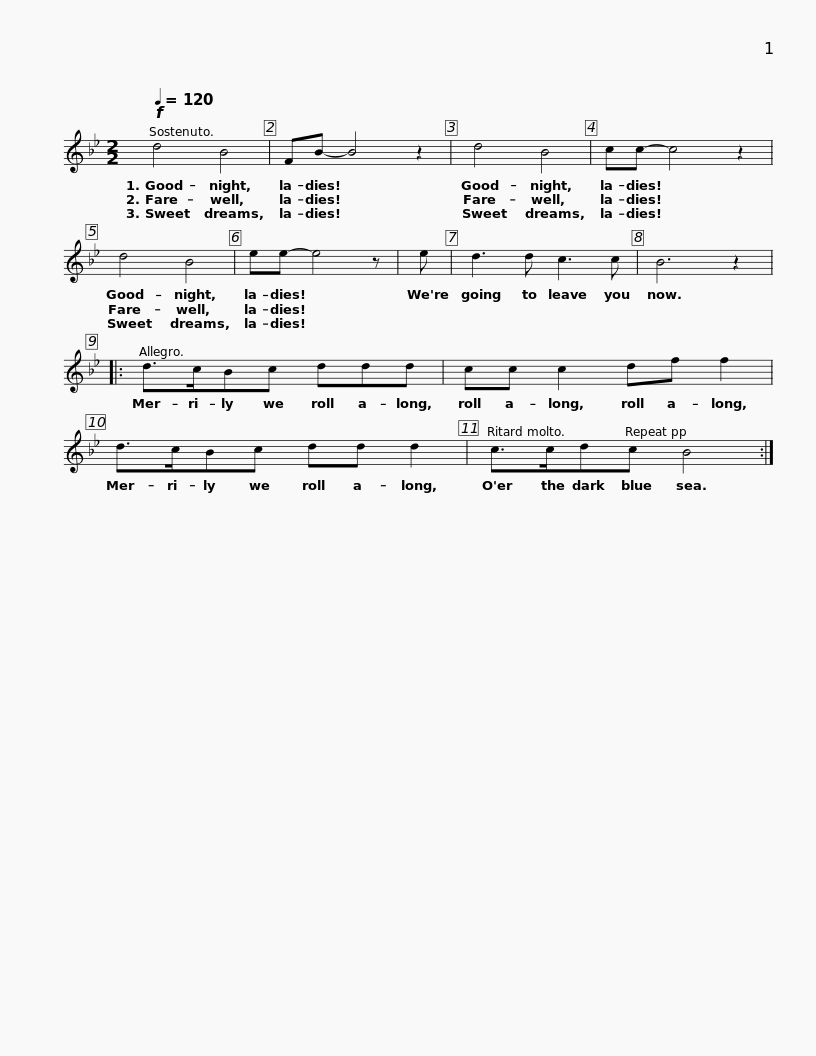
X:1
L:1/8
Q:1/4=120
M:2/2
I:linebreak $
K:Bb
V:1 treble
V:1
!f! d4 B4 | FB- B4 z2 | d4 B4 | cc- c4 z2 | d4 B4 | %5
 ee- e4 z | e |$ d3 d c3 c | B6 z2 |: d>cBc ddd | %10
 cc c2 df f2 |$ d>cBc dd d2 | c>cdc B4 :| %13
